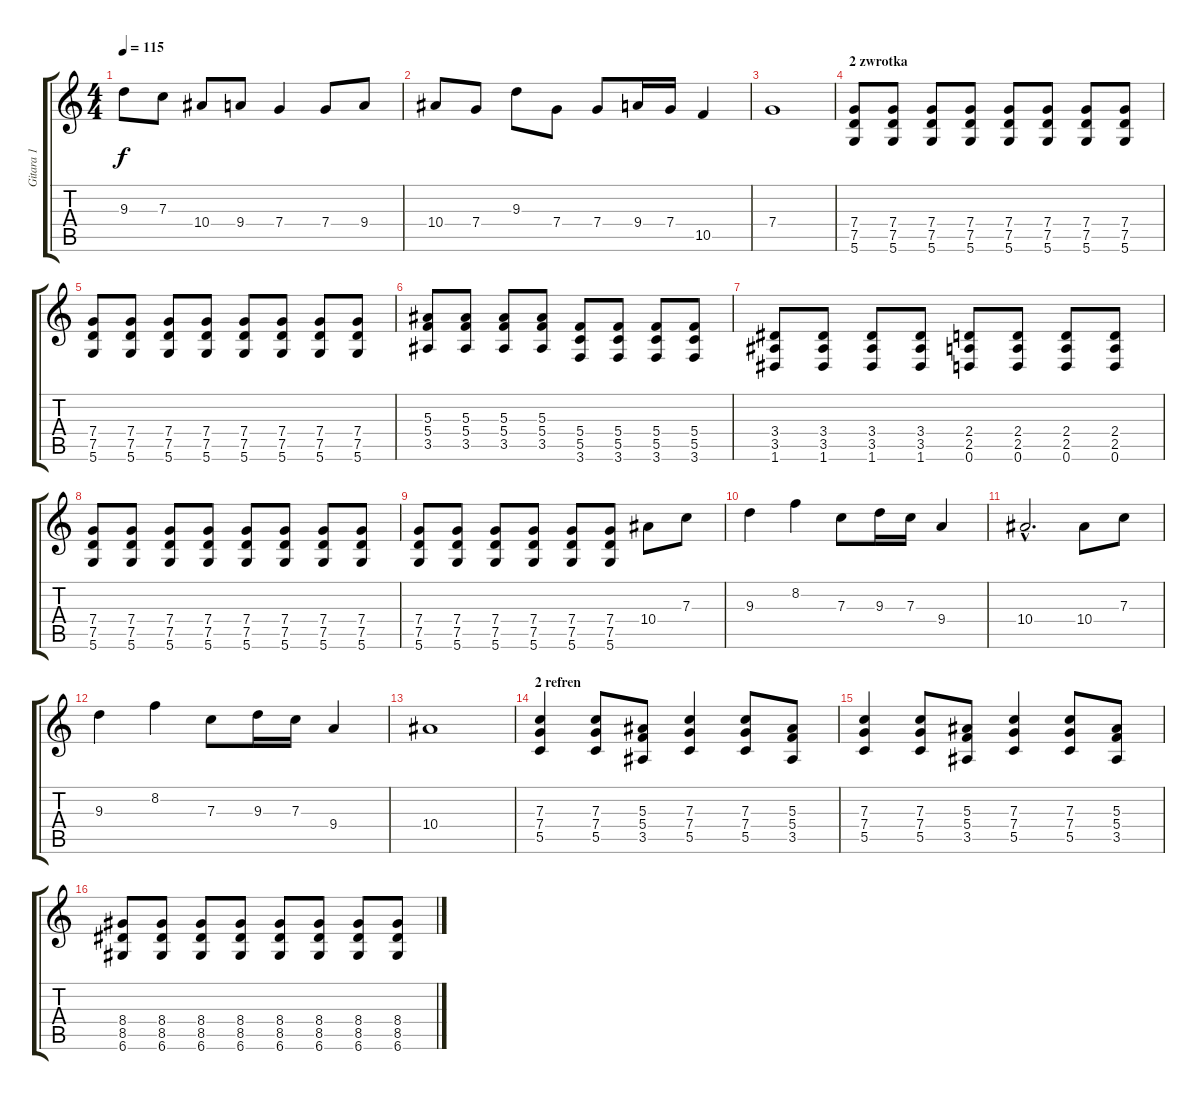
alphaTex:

\track ("Gitara 1" "Gitara 1") {instrument distortionguitar}
\staff {score tabs}
\tuning (D4 A3 F3 C3 G2 D2) {hide}
\ts (4 4)
\tempo 115
\clef g2
\ks c
9.3.8{dy f} 7.3.8 10.4.8 9.4.8 7.4.4 7.4.8 9.4.8 |
10.4.8 7.4.8 9.3.8 7.4.8 7.4.8 9.4.16 7.4.16 10.5.4 |
7.4.1 |
\section ("" "2 zwrotka")
(7.4 7.5 5.6).8 (7.4 7.5 5.6).8 (7.4 7.5 5.6).8 (7.4 7.5 5.6).8 (7.4 7.5 5.6).8 (7.4 7.5 5.6).8 (7.4 7.5 5.6).8 (7.4 7.5 5.6).8 |
(7.4 7.5 5.6).8 (7.4 7.5 5.6).8 (7.4 7.5 5.6).8 (7.4 7.5 5.6).8 (7.4 7.5 5.6).8 (7.4 7.5 5.6).8 (7.4 7.5 5.6).8 (7.4 7.5 5.6).8 |
(5.3 5.4 3.5).8 (5.3 5.4 3.5).8 (5.3 5.4 3.5).8 (5.3 5.4 3.5).8 (5.4 5.5 3.6).8 (5.4 5.5 3.6).8 (5.4 5.5 3.6).8 (5.4 5.5 3.6).8 |
(3.4 3.5 1.6).8 (3.4 3.5 1.6).8 (3.4 3.5 1.6).8 (3.4 3.5 1.6).8 (2.4 2.5 0.6).8 (2.4 2.5 0.6).8 (2.4 2.5 0.6).8 (2.4 2.5 0.6).8 |
(7.4 7.5 5.6).8 (7.4 7.5 5.6).8 (7.4 7.5 5.6).8 (7.4 7.5 5.6).8 (7.4 7.5 5.6).8 (7.4 7.5 5.6).8 (7.4 7.5 5.6).8 (7.4 7.5 5.6).8 |
(7.4 7.5 5.6).8 (7.4 7.5 5.6).8 (7.4 7.5 5.6).8 (7.4 7.5 5.6).8 (7.4 7.5 5.6).8 (7.4 7.5 5.6).8 10.4.8 7.3.8 |
9.3.4 8.2.4 7.3.8 9.3.16 7.3.16 9.4.4 |
10.4{hac}.2{d} 10.4.8 7.3.8 |
9.3.4 8.2.4 7.3.8 9.3.16 7.3.16 9.4.4 |
10.4.1 |
\section ("" "2 refren")
(7.3 7.4 5.5).4 (7.3 7.4 5.5).8 (5.3 5.4 3.5).8 (7.3 7.4 5.5).4 (7.3 7.4 5.5).8 (5.3 5.4 3.5).8 |
(7.3 7.4 5.5).4 (7.3 7.4 5.5).8 (5.3 5.4 3.5).8 (7.3 7.4 5.5).4 (7.3 7.4 5.5).8 (5.3 5.4 3.5).8 |
(8.4 8.5 6.6).8 (8.4 8.5 6.6).8 (8.4 8.5 6.6).8 (8.4 8.5 6.6).8 (8.4 8.5 6.6).8 (8.4 8.5 6.6).8 (8.4 8.5 6.6).8 (8.4 8.5 6.6).8
